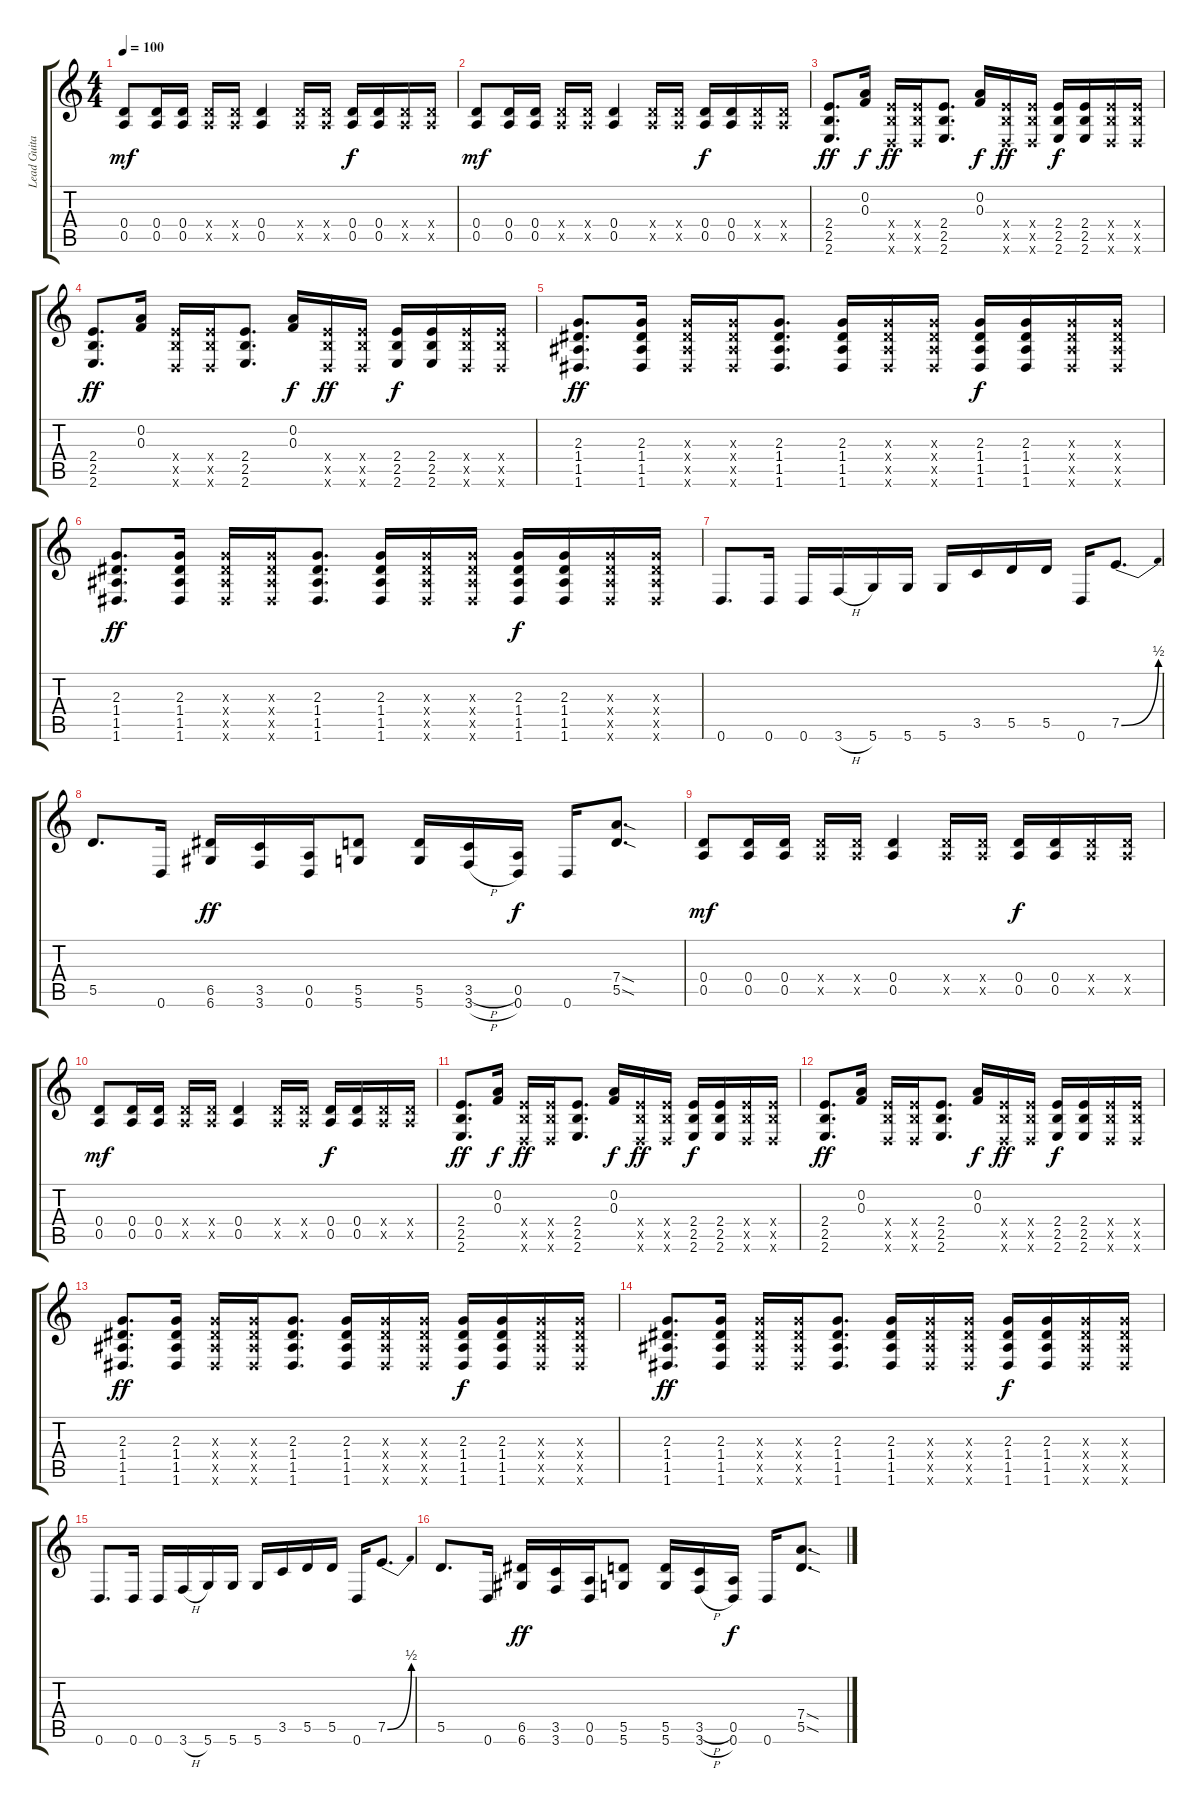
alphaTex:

\track ("Lead Guitar" "Lead Guita") {instrument overdrivenguitar}
\staff {score tabs}
\tuning (E4 A3 F3 D3 A2 D2) {hide}
\ts (4 4)
\tempo 100
\clef g2
\ks c
(0.4 0.5).8{dy mf} (0.4 0.5).16 (0.4 0.5).16 (0.4{x} 0.5{x}).16 (0.4{x} 0.5{x}).16 (0.4 0.5).4 (0.4{x} 0.5{x}).16 (0.4{x} 0.5{x}).16 (0.4 0.5).16{dy f} (0.4 0.5).16 (0.4{x} 0.5{x}).16 (0.4{x} 0.5{x}).16 |
(0.4 0.5).8{dy mf} (0.4 0.5).16 (0.4 0.5).16 (0.4{x} 0.5{x}).16 (0.4{x} 0.5{x}).16 (0.4 0.5).4 (0.4{x} 0.5{x}).16 (0.4{x} 0.5{x}).16 (0.4 0.5).16{dy f} (0.4 0.5).16 (0.4{x} 0.5{x}).16 (0.4{x} 0.5{x}).16 |
(2.4 2.5 2.6).8{d dy ff} (0.2 0.3).16{dy f} (2.4{x} 2.5{x} 0.6{x}).16{dy ff} (2.4{x} 2.5{x} 0.6{x}).16 (2.4 2.5 2.6).8{d} (0.2 0.3).16{dy f} (2.4{x} 2.5{x} 0.6{x}).16{dy ff} (2.4{x} 2.5{x} 0.6{x}).16 (2.4 2.5 2.6).16{dy f} (2.4 2.5 2.6).16 (2.4{x} 2.5{x} 0.6{x}).16 (2.4{x} 2.5{x} 0.6{x}).16 |
(2.4 2.5 2.6).8{d dy ff} (0.2 0.3).16 (2.4{x} 2.5{x} 0.6{x}).16 (2.4{x} 2.5{x} 0.6{x}).16 (2.4 2.5 2.6).8{d} (0.2 0.3).16{dy f} (2.4{x} 2.5{x} 0.6{x}).16{dy ff} (2.4{x} 2.5{x} 0.6{x}).16 (2.4 2.5 2.6).16{dy f} (2.4 2.5 2.6).16 (2.4{x} 2.5{x} 0.6{x}).16 (2.4{x} 2.5{x} 0.6{x}).16 |
(2.3 1.4 1.5 1.6).8{d dy ff} (2.3 1.4 1.5 1.6).16 (2.3{x} 1.4{x} 1.5{x} 1.6{x}).16 (2.3{x} 1.4{x} 1.5{x} 1.6{x}).16 (2.3 1.4 1.5 1.6).8{d} (2.3 1.4 1.5 1.6).16 (2.3{x} 1.4{x} 1.5{x} 1.6{x}).16 (2.3{x} 1.4{x} 1.5{x} 1.6{x}).16 (2.3 1.4 1.5 1.6).16{dy f} (2.3 1.4 1.5 1.6).16 (2.3{x} 1.4{x} 1.5{x} 1.6{x}).16 (2.3{x} 1.4{x} 1.5{x} 1.6{x}).16 |
(2.3 1.4 1.5 1.6).8{d dy ff} (2.3 1.4 1.5 1.6).16 (2.3{x} 1.4{x} 1.5{x} 1.6{x}).16 (2.3{x} 1.4{x} 1.5{x} 1.6{x}).16 (2.3 1.4 1.5 1.6).8{d} (2.3 1.4 1.5 1.6).16 (2.3{x} 1.4{x} 1.5{x} 1.6{x}).16 (2.3{x} 1.4{x} 1.5{x} 1.6{x}).16 (2.3 1.4 1.5 1.6).16{dy f} (2.3 1.4 1.5 1.6).16 (2.3{x} 1.4{x} 1.5{x} 1.6{x}).16 (2.3{x} 1.4{x} 1.5{x} 1.6{x}).16 |
0.6.8{d} 0.6.16 0.6.16 3.6{h}.16 5.6.16 5.6.16 5.6.16 3.5.16 5.5.16 5.5.16 0.6.16 7.5{be (bend 0 0 60 2)}.8{d} |
5.5.8{d} 0.6.16 (6.5 6.6).16{dy ff} (3.5 3.6).16 (0.5 0.6).16 (5.5 5.6).8 (5.5 5.6).16 (3.5{h} 3.6{h}).16 (0.5 0.6).16{dy f} 0.6.16 (7.4{sod} 5.5{sod}).8{d} |
(0.4 0.5).8{dy mf} (0.4 0.5).16 (0.4 0.5).16 (0.4{x} 0.5{x}).16 (0.4{x} 0.5{x}).16 (0.4 0.5).4 (0.4{x} 0.5{x}).16 (0.4{x} 0.5{x}).16 (0.4 0.5).16{dy f} (0.4 0.5).16 (0.4{x} 0.5{x}).16 (0.4{x} 0.5{x}).16 |
(0.4 0.5).8{dy mf} (0.4 0.5).16 (0.4 0.5).16 (0.4{x} 0.5{x}).16 (0.4{x} 0.5{x}).16 (0.4 0.5).4 (0.4{x} 0.5{x}).16 (0.4{x} 0.5{x}).16 (0.4 0.5).16{dy f} (0.4 0.5).16 (0.4{x} 0.5{x}).16 (0.4{x} 0.5{x}).16 |
(2.4 2.5 2.6).8{d dy ff} (0.2 0.3).16{dy f} (2.4{x} 2.5{x} 0.6{x}).16{dy ff} (2.4{x} 2.5{x} 0.6{x}).16 (2.4 2.5 2.6).8{d} (0.2 0.3).16{dy f} (2.4{x} 2.5{x} 0.6{x}).16{dy ff} (2.4{x} 2.5{x} 0.6{x}).16 (2.4 2.5 2.6).16{dy f} (2.4 2.5 2.6).16 (2.4{x} 2.5{x} 0.6{x}).16 (2.4{x} 2.5{x} 0.6{x}).16 |
(2.4 2.5 2.6).8{d dy ff} (0.2 0.3).16 (2.4{x} 2.5{x} 0.6{x}).16 (2.4{x} 2.5{x} 0.6{x}).16 (2.4 2.5 2.6).8{d} (0.2 0.3).16{dy f} (2.4{x} 2.5{x} 0.6{x}).16{dy ff} (2.4{x} 2.5{x} 0.6{x}).16 (2.4 2.5 2.6).16{dy f} (2.4 2.5 2.6).16 (2.4{x} 2.5{x} 0.6{x}).16 (2.4{x} 2.5{x} 0.6{x}).16 |
(2.3 1.4 1.5 1.6).8{d dy ff} (2.3 1.4 1.5 1.6).16 (2.3{x} 1.4{x} 1.5{x} 1.6{x}).16 (2.3{x} 1.4{x} 1.5{x} 1.6{x}).16 (2.3 1.4 1.5 1.6).8{d} (2.3 1.4 1.5 1.6).16 (2.3{x} 1.4{x} 1.5{x} 1.6{x}).16 (2.3{x} 1.4{x} 1.5{x} 1.6{x}).16 (2.3 1.4 1.5 1.6).16{dy f} (2.3 1.4 1.5 1.6).16 (2.3{x} 1.4{x} 1.5{x} 1.6{x}).16 (2.3{x} 1.4{x} 1.5{x} 1.6{x}).16 |
(2.3 1.4 1.5 1.6).8{d dy ff} (2.3 1.4 1.5 1.6).16 (2.3{x} 1.4{x} 1.5{x} 1.6{x}).16 (2.3{x} 1.4{x} 1.5{x} 1.6{x}).16 (2.3 1.4 1.5 1.6).8{d} (2.3 1.4 1.5 1.6).16 (2.3{x} 1.4{x} 1.5{x} 1.6{x}).16 (2.3{x} 1.4{x} 1.5{x} 1.6{x}).16 (2.3 1.4 1.5 1.6).16{dy f} (2.3 1.4 1.5 1.6).16 (2.3{x} 1.4{x} 1.5{x} 1.6{x}).16 (2.3{x} 1.4{x} 1.5{x} 1.6{x}).16 |
0.6.8{d} 0.6.16 0.6.16 3.6{h}.16 5.6.16 5.6.16 5.6.16 3.5.16 5.5.16 5.5.16 0.6.16 7.5{be (bend 0 0 60 2)}.8{d} |
5.5.8{d} 0.6.16 (6.5 6.6).16{dy ff} (3.5 3.6).16 (0.5 0.6).16 (5.5 5.6).8 (5.5 5.6).16 (3.5{h} 3.6{h}).16 (0.5 0.6).16{dy f} 0.6.16 (7.4{sod} 5.5{sod}).8{d}
